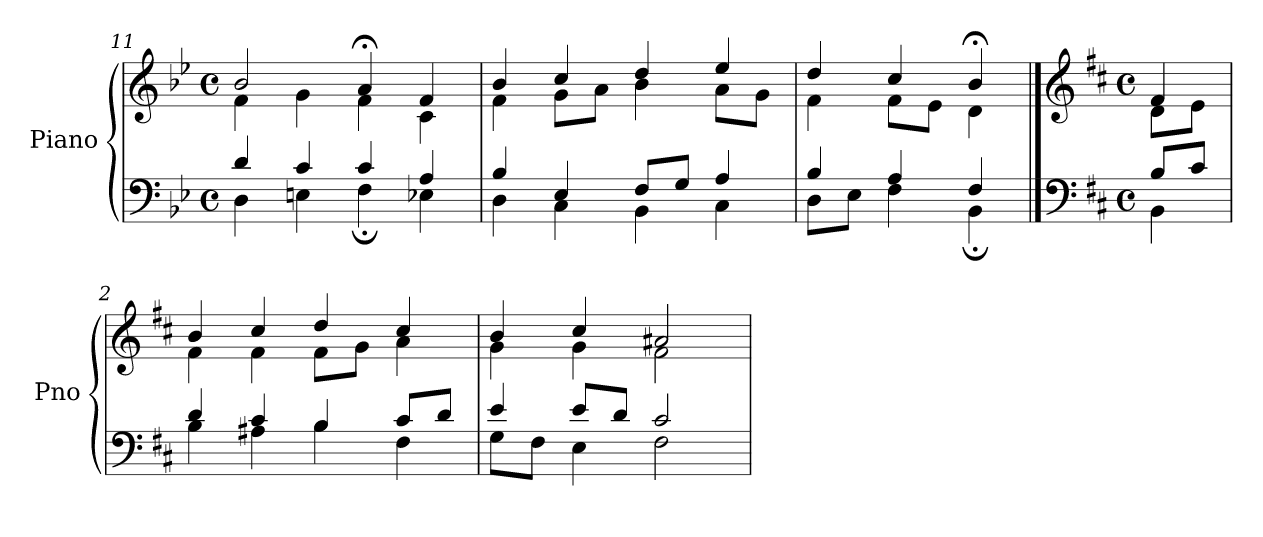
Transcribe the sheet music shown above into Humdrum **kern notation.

**kern	**kern
*part1	*part1
*staff2	*staff1
*I"Piano	*
*I'Pno	*
*clefF4	*clefG2
*k[b-e-]	*k[b-e-]
*M4/4	*M4/4
*met(c)	*met(c)
=11	=11
*^	*^
4d/	4D\	2b-/	4f\
4c/	4En\	.	4g\
4c/	4F;\	4a;</	4f\
4A/	4E-X\	4f/	4c\
=12	=12	=12	=12
4B-/	4D\	4b-/	4f\
4E-/	4C\	4cc/	8g\L
.	.	.	8a\J
8F/L	4BB-\	4dd/	4b-\
8G/J	.	.	.
4A/	4C\	4ee-/	8a\L
.	.	.	8g\J
=13	=13	=13	=13
4B-/	8D\L	4dd/	4f\
.	8E-\J	.	.
4A/	4F\	4cc/	8f\L
.	.	.	8e-\J
4F/	4BB-;\	4b-;</	4d\
==1	==1	==1	==1
*clefF4	*	*clefG2	*
*k[f#c#]	*	*k[f#c#]	*
*M4/4	*	*M4/4	*
*met(c)	*	*met(c)	*
8B/L	4BB\	4f#/	8d\L
8c#/J	.	.	8e\J
=2	=2	=2	=2
4d/	4B\	4b/	4f#\
4c#/	4A#X\	4cc#/	4f#\
4B/	4B\	4dd/	8f#\L
.	.	.	8g\J
8c#/L	4F#\	4cc#/	4a\
8d/J	.	.	.
=3	=3	=3	=3
4e/	8G\L	4b/	4g\
.	8F#\J	.	.
8e/L	4E\	4cc#/	4g\
8d/J	.	.	.
2c#/	2F#\	2a#X/	2f#\
*v	*v	*	*
*	*v	*v
=	=
*-	*-
